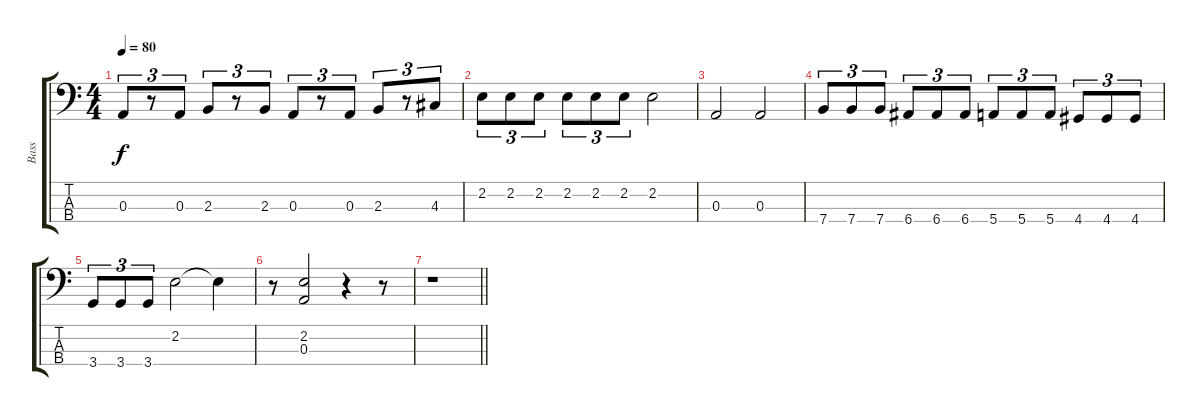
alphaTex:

\track ("Bass" "Bass") {instrument slapbass1}
\staff {score tabs}
\tuning (G2 D2 A1 E1) {hide}
\ts (4 4)
\tempo 80
\clef f4
\ks c
0.3.8{tu (3 2) dy f} r.8{tu (3 2)} 0.3.8{tu (3 2)} 2.3.8{tu (3 2)} r.8{tu (3 2)} 2.3.8{tu (3 2)} 0.3.8{tu (3 2)} r.8{tu (3 2)} 0.3.8{tu (3 2)} 2.3.8{tu (3 2)} r.8{tu (3 2)} 4.3.8{tu (3 2)} |
2.2.8{tu (3 2)} 2.2.8{tu (3 2)} 2.2.8{tu (3 2)} 2.2.8{tu (3 2)} 2.2.8{tu (3 2)} 2.2.8{tu (3 2)} 2.2.2 |
0.3.2 0.3.2 |
7.4.8{tu (3 2)} 7.4.8{tu (3 2)} 7.4.8{tu (3 2)} 6.4.8{tu (3 2)} 6.4.8{tu (3 2)} 6.4.8{tu (3 2)} 5.4.8{tu (3 2)} 5.4.8{tu (3 2)} 5.4.8{tu (3 2)} 4.4.8{tu (3 2)} 4.4.8{tu (3 2)} 4.4.8{tu (3 2)} |
3.4.8{tu (3 2)} 3.4.8{tu (3 2)} 3.4.8{tu (3 2)} 2.2.2 2.2{t}.4 |
r.8 (2.2 0.3).2 r.4 r.8 |
\barLineRight lightlight
r.1
